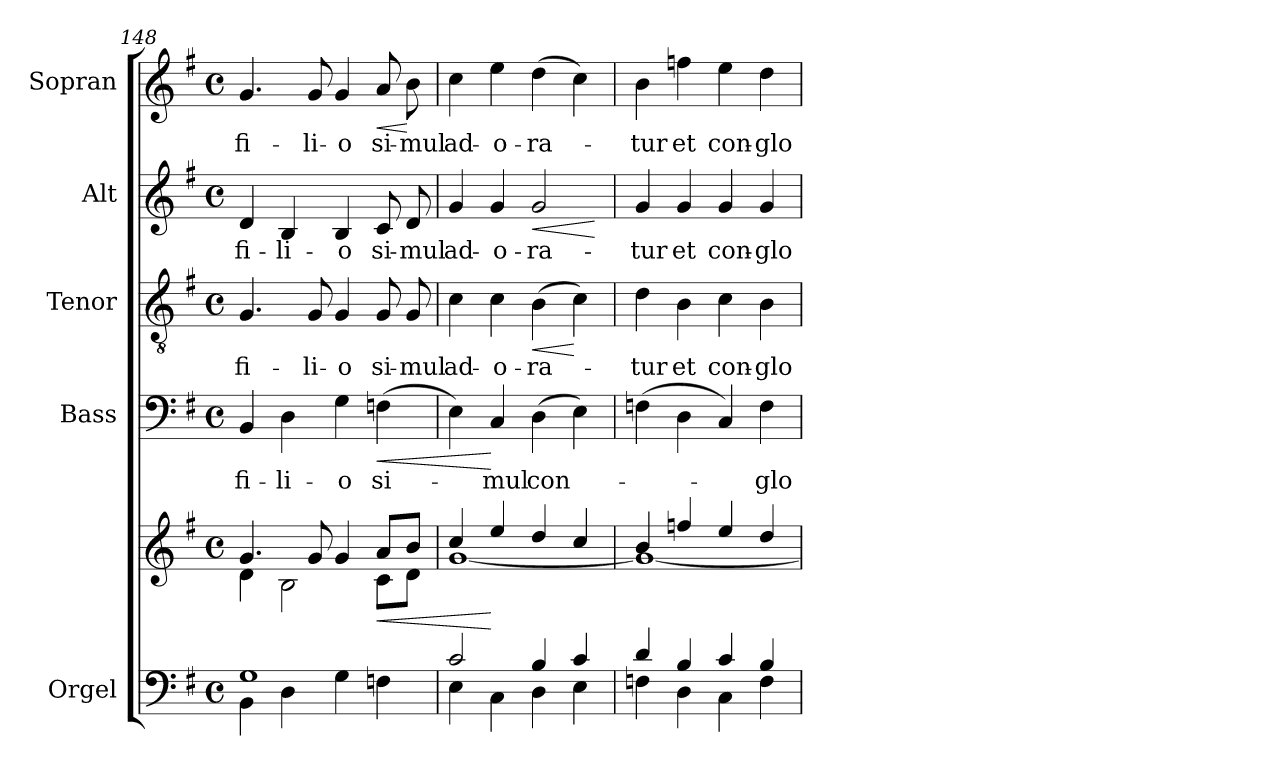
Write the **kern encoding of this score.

**kern	**kern	**dynam	**kern	**text	**dynam	**kern	**text	**dynam	**kern	**text	**dynam	**kern	**text	**dynam
*part5	*part5	*part5	*part4	*part4	*part4	*part3	*part3	*part3	*part2	*part2	*part2	*part1	*part1	*part1
*staff6	*staff5	*staff5/6	*staff4	*staff4	*staff4	*staff3	*staff3	*staff3	*staff2	*staff2	*staff2	*staff1	*staff1	*staff1
*I"Orgel	*	*	*I"Bass	*	*	*I"Tenor	*	*	*I"Alt	*	*	*I"Sopran	*	*
*I'Org.	*	*	*I'B.	*	*	*I'T.	*	*	*I'A.	*	*	*I'S.	*	*
*clefF4	*clefG2	*	*clefF4	*	*	*clefGv2	*	*	*clefG2	*	*	*clefG2	*	*
*k[f#]	*k[f#]	*	*k[f#]	*	*	*k[f#]	*	*	*k[f#]	*	*	*k[f#]	*	*
*G:	*G:	*	*G:	*	*	*G:	*	*	*G:	*	*	*G:	*	*
*M4/4	*M4/4	*	*M4/4	*	*	*M4/4	*	*	*M4/4	*	*	*M4/4	*	*
*met(c)	*met(c)	*	*met(c)	*	*	*met(c)	*	*	*met(c)	*	*	*met(c)	*	*
=148	=148	=148	=148	=148	=148	=148	=148	=148	=148	=148	=148	=148	=148	=148
*^	*^	*	*	*	*	*	*	*	*	*	*	*	*	*
!	!	!	!	!	!	!LO:LY:b	!	!	!LO:LY:b	!	!	!LO:LY:b	!	!	!LO:LY:b	!
1G	4BB\	4.g/	4d\	.	4BB/	fi-	.	4.G/	fi-	.	4d/	fi-	.	4.g/	fi-	.
!	!	!	!	!	!	!LO:LY:b	!	!	!	!	!	!LO:LY:b	!	!	!	!
.	4D\	.	2B\	.	4D\	-li-	.	.	.	.	4B/	-li-	.	.	.	.
!	!	!	!	!	!	!	!	!	!LO:LY:b	!	!	!	!	!	!LO:LY:b	!
.	.	8g/	.	.	.	.	.	8G/	-li-	.	.	.	.	8g/	-li-	.
!	!	!	!	!	!	!LO:LY:b	!	!	!LO:LY:b	!	!	!LO:LY:b	!	!	!LO:LY:b	!
.	4G\	4g/	.	.	4G\	-o	.	4G/	-o	.	4B/	-o	.	4g/	-o	.
!	!	!	!	!LO:HP:b	!	!LO:LY:b	!LO:HP:b	!	!LO:LY:b	!	!	!LO:LY:b	!	!	!LO:LY:b	!LO:HP:b
.	4Fn\	8a/L	8c\L	<	(>4Fn\	si-	<	8G/	si-	.	8c/	si-	.	8a/	si-	<
!	!	!	!	!	!	!	!	!	!LO:LY:b	!	!	!LO:LY:b	!	!	!LO:LY:b	!
.	.	8b/J	8d\J	.	.	.	.	8G/	-mul	.	8d/	-mul	.	8b\	-mul	[
=149	=149	=149	=149	=149	=149	=149	=149	=149	=149	=149	=149	=149	=149	=149	=149	=149
!	!	!	!	!	!	!	!	!	!LO:LY:b	!	!	!LO:LY:b	!	!	!LO:LY:b	!
2c/	4E\	4cc/	[<1g	.	4E\)	.	.	4c\	ad-	.	4g/	ad-	.	4cc\	ad-	.
!	!	!	!	!	!	!LO:LY:b	!	!	!LO:LY:b	!	!	!LO:LY:b	!	!	!LO:LY:b	!
.	4C\	4ee/	.	[	4C/	-mul	[	4c\	-o-	.	4g/	-o-	.	4ee\	-o-	.
!	!	!	!	!	!	!LO:LY:b	!	!	!LO:LY:b	!LO:HP:b	!	!LO:LY:b	!LO:HP:b	!	!LO:LY:b	!
4B/	4D\	4dd/	.	.	(>4D\	con-	.	(>4B\	-ra-	<	2g/	-ra-	<	(>4dd\	-ra-	.
4c/	4E\	4cc/	.	.	4E\)	.	.	4c\)	.	[	.	.	.	4cc\)	.	.
*v	*v	*	*	*	*	*	*	*	*	*	*	*	*	*	*	*
*	*v	*v	*	*	*	*	*	*	*	*	*	*	*	*	*
.	.	.	.	.	.	.	.	.	.	.	[	.	.	.
!!LO:PB:g=z
=150	=150	=150	=150	=150	=150	=150	=150	=150	=150	=150	=150	=150	=150	=150
*^	*^	*	*	*	*	*	*	*	*	*	*	*	*	*
!	!	!	!	!	!	!	!	!	!LO:LY:b	!	!	!LO:LY:b	!	!	!LO:LY:b	!
4d/	4Fn\	4b/	1g_	.	(>4Fn\	.	.	4d\	-tur	.	4g/	-tur	.	4b\	-tur	.
!	!	!	!	!	!	!	!	!	!LO:LY:b	!	!	!LO:LY:b	!	!	!LO:LY:b	!
4B/	4D\	4ffn/	.	.	4D\	.	.	4B\	et	.	4g/	et	.	4ffn\	et	.
!	!	!	!	!	!	!	!	!	!LO:LY:b	!	!	!LO:LY:b	!	!	!LO:LY:b	!
4c/	4C\	4ee/	.	.	4C/)	.	.	4c\	con-	.	4g/	con-	.	4ee\	con-	.
!	!	!	!	!	!	!LO:LY:b	!	!	!LO:LY:b	!	!	!LO:LY:b	!	!	!LO:LY:b	!
4B/	4F\	4dd/	.	.	4F\	-glo-	.	4B\	-glo-	.	4g/	-glo-	.	4dd\	-glo-	.
*v	*v	*	*	*	*	*	*	*	*	*	*	*	*	*	*	*
*	*v	*v	*	*	*	*	*	*	*	*	*	*	*	*	*
=	=	=	=	=	=	=	=	=	=	=	=	=	=	=
*-	*-	*-	*-	*-	*-	*-	*-	*-	*-	*-	*-	*-	*-	*-
